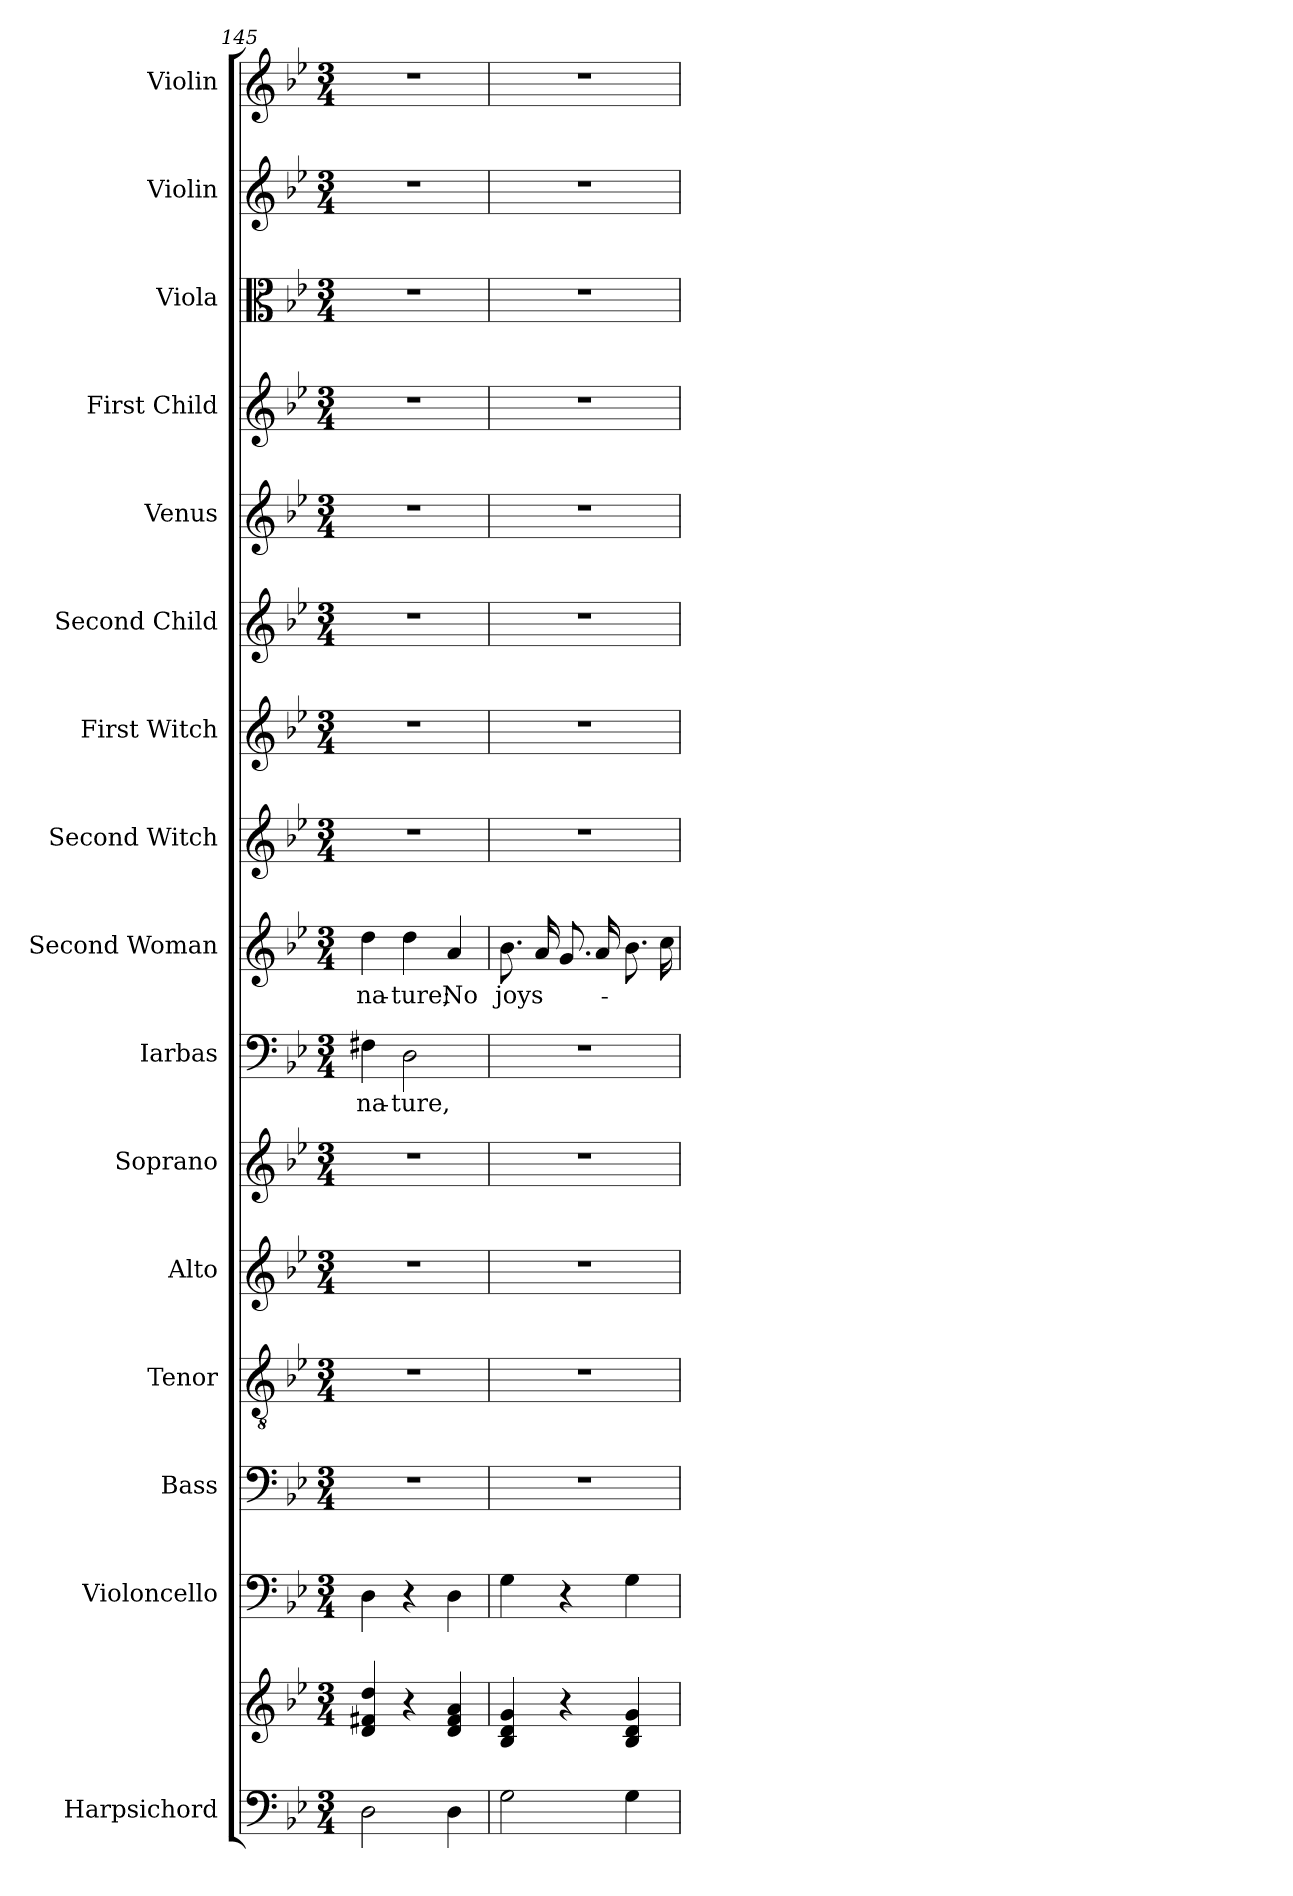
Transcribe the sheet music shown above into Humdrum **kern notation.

**kern	**kern	**kern	**kern	**kern	**kern	**kern	**kern	**text	**kern	**text	**kern	**kern	**kern	**kern	**kern	**kern	**kern	**kern
*part16	*part16	*part15	*part14	*part13	*part12	*part11	*part10	*part10	*part9	*part9	*part8	*part7	*part6	*part5	*part4	*part3	*part2	*part1
*staff17	*staff16	*staff15	*staff14	*staff13	*staff12	*staff11	*staff10	*staff10	*staff9	*staff9	*staff8	*staff7	*staff6	*staff5	*staff4	*staff3	*staff2	*staff1
*I"Harpsichord	*	*I"Violoncello	*I"Bass	*I"Tenor	*I"Alto	*I"Soprano	*I"Iarbas	*	*I"Second Woman	*	*I"Second Witch	*I"First Witch	*I"Second Child	*I"Venus	*I"First Child	*I"Viola	*I"Violin	*I"Violin
*I'Hch.	*	*I'Vc.	*I'B.	*I'T.	*I'A.	*I'S.	*I'I.	*	*I'2W	*	*I'W2.	*I'W1	*I'C2.	*I'V.	*I'C1	*I'Vla.	*I'Vln.	*I'Vln.
*clefF4	*clefG2	*clefF4	*clefF4	*clefGv2	*clefG2	*clefG2	*clefF4	*	*clefG2	*	*clefG2	*clefG2	*clefG2	*clefG2	*clefG2	*clefC3	*clefG2	*clefG2
*k[b-e-]	*k[b-e-]	*k[b-e-]	*k[b-e-]	*k[b-e-]	*k[b-e-]	*k[b-e-]	*k[b-e-]	*	*k[b-e-]	*	*k[b-e-]	*k[b-e-]	*k[b-e-]	*k[b-e-]	*k[b-e-]	*k[b-e-]	*k[b-e-]	*k[b-e-]
*M3/4	*M3/4	*M3/4	*M3/4	*M3/4	*M3/4	*M3/4	*M3/4	*	*M3/4	*	*M3/4	*M3/4	*M3/4	*M3/4	*M3/4	*M3/4	*M3/4	*M3/4
=145	=145	=145	=145	=145	=145	=145	=145	=145	=145	=145	=145	=145	=145	=145	=145	=145	=145	=145
!	!	!	!	!	!	!	!	!LO:LY:b	!	!LO:LY:b	!	!	!	!	!	!	!	!
2D\	4d/ 4f#X/ 4dd/	4D\	2.r	2.r	2.r	2.r	4F#X\	na-	4dd\	na-	2.r	2.r	2.r	2.r	2.r	2.r	2.r	2.r
!	!	!	!	!	!	!	!	!LO:LY:b	!	!LO:LY:b	!	!	!	!	!	!	!	!
.	4r	4r	.	.	.	.	2D\	-ture,	4dd\	-ture;	.	.	.	.	.	.	.	.
!	!	!	!	!	!	!	!	!	!	!LO:LY:b	!	!	!	!	!	!	!	!
4D\	4d/ 4f#/ 4a/	4D\	.	.	.	.	.	.	4a/	No	.	.	.	.	.	.	.	.
=146	=146	=146	=146	=146	=146	=146	=146	=146	=146	=146	=146	=146	=146	=146	=146	=146	=146	=146
!	!	!	!	!	!	!	!	!	!	!LO:LY:b	!	!	!	!	!	!	!	!
2G\	4B-/ 4d/ 4g/	4G\	2.r	2.r	2.r	2.r	2.r	.	8.b-\	joys-	2.r	2.r	2.r	2.r	2.r	2.r	2.r	2.r
.	.	.	.	.	.	.	.	.	16a/	.	.	.	.	.	.	.	.	.
.	4r	4r	.	.	.	.	.	.	8.g/	.	.	.	.	.	.	.	.	.
.	.	.	.	.	.	.	.	.	16a/	.	.	.	.	.	.	.	.	.
4G\	4B-/ 4d/ 4g/	4G\	.	.	.	.	.	.	8.b-\	.	.	.	.	.	.	.	.	.
.	.	.	.	.	.	.	.	.	16cc\	.	.	.	.	.	.	.	.	.
=	=	=	=	=	=	=	=	=	=	=	=	=	=	=	=	=	=	=
*-	*-	*-	*-	*-	*-	*-	*-	*-	*-	*-	*-	*-	*-	*-	*-	*-	*-	*-
